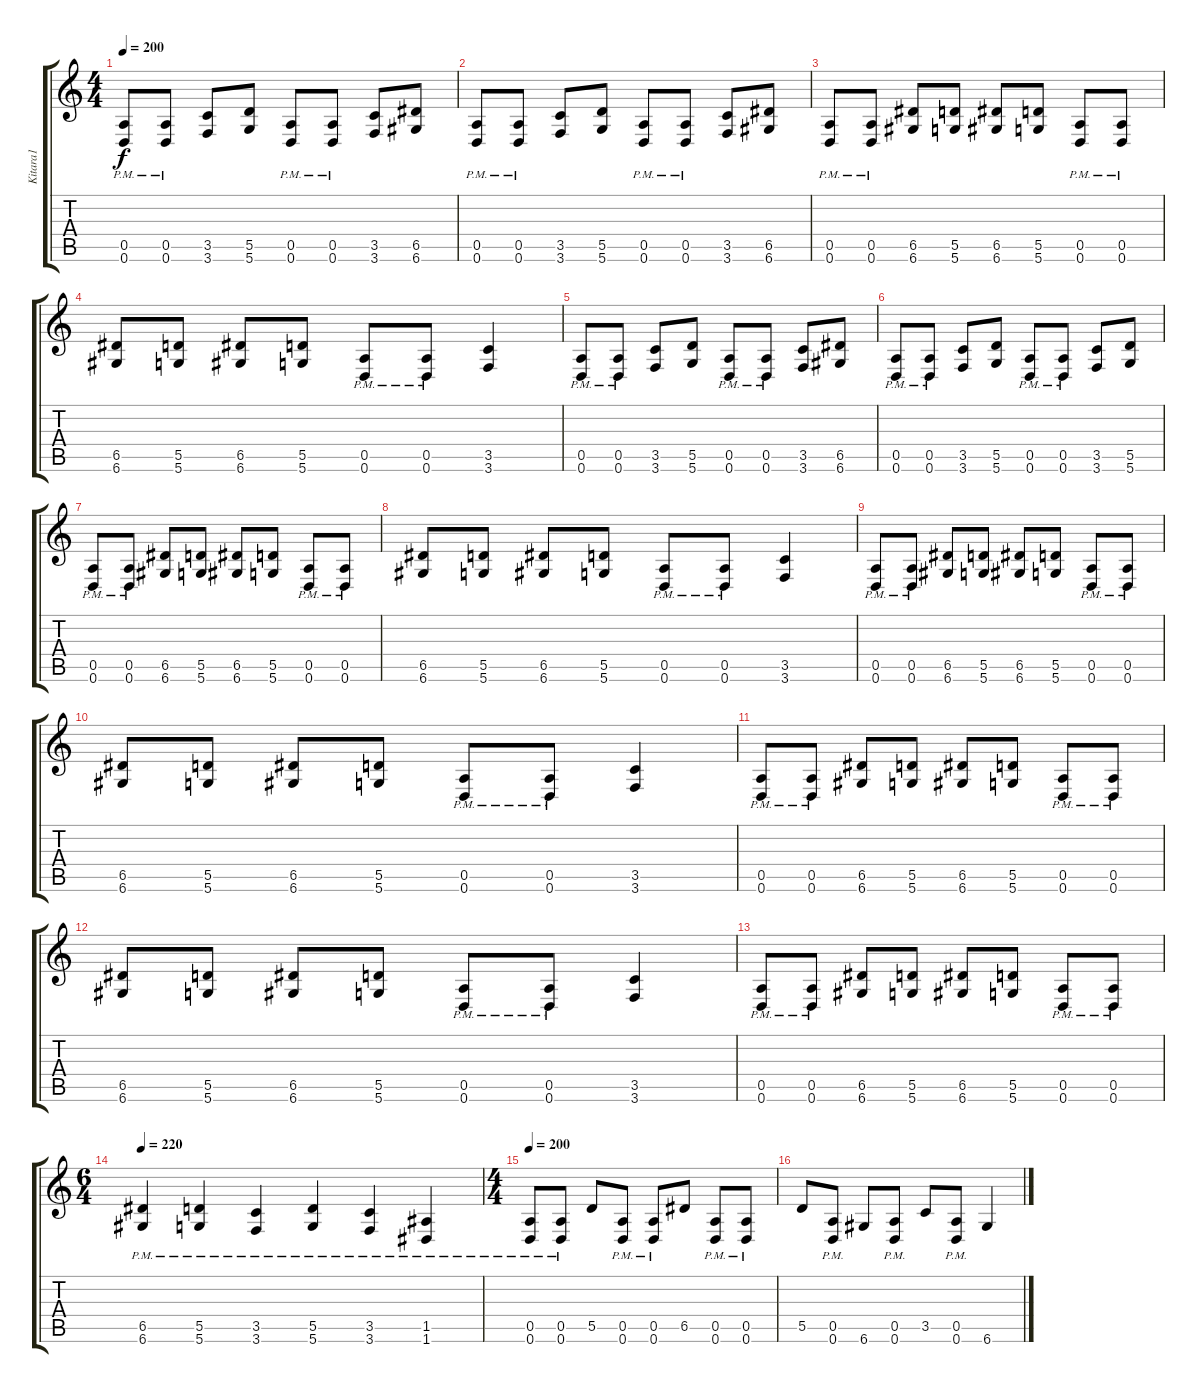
\track ("Kitara1" "Kitara1") {instrument distortionguitar}
\staff {score tabs}
\tuning (E4 B3 G3 D3 A2 D2) {hide}
\ts (4 4)
\tempo 200
\clef g2
\ks c
(0.5{pm} 0.6{pm}).8{dy f} (0.5{pm} 0.6{pm}).8 (3.5 3.6).8 (5.5 5.6).8 (0.5{pm} 0.6{pm}).8 (0.5{pm} 0.6{pm}).8 (3.5 3.6).8 (6.5 6.6).8 |
(0.5{pm} 0.6{pm}).8 (0.5{pm} 0.6{pm}).8 (3.5 3.6).8 (5.5 5.6).8 (0.5{pm} 0.6{pm}).8 (0.5{pm} 0.6{pm}).8 (3.5 3.6).8 (6.5 6.6).8 |
(0.5{pm} 0.6{pm}).8 (0.5{pm} 0.6{pm}).8 (6.5 6.6).8 (5.5 5.6).8 (6.5 6.6).8 (5.5 5.6).8 (0.5{pm} 0.6{pm}).8 (0.5{pm} 0.6{pm}).8 |
(6.5 6.6).8 (5.5 5.6).8 (6.5 6.6).8 (5.5 5.6).8 (0.5{pm} 0.6{pm}).8 (0.5{pm} 0.6{pm}).8 (3.5 3.6).4 |
(0.5{pm} 0.6{pm}).8 (0.5{pm} 0.6{pm}).8 (3.5 3.6).8 (5.5 5.6).8 (0.5{pm} 0.6{pm}).8 (0.5{pm} 0.6{pm}).8 (3.5 3.6).8 (6.5 6.6).8 |
(0.5{pm} 0.6{pm}).8 (0.5{pm} 0.6{pm}).8 (3.5 3.6).8 (5.5 5.6).8 (0.5{pm} 0.6{pm}).8 (0.5{pm} 0.6{pm}).8 (3.5 3.6).8 (5.5 5.6).8 |
(0.5{pm} 0.6{pm}).8 (0.5{pm} 0.6{pm}).8 (6.5 6.6).8 (5.5 5.6).8 (6.5 6.6).8 (5.5 5.6).8 (0.5{pm} 0.6{pm}).8 (0.5{pm} 0.6{pm}).8 |
(6.5 6.6).8 (5.5 5.6).8 (6.5 6.6).8 (5.5 5.6).8 (0.5{pm} 0.6{pm}).8 (0.5{pm} 0.6{pm}).8 (3.5 3.6).4 |
(0.5{pm} 0.6{pm}).8 (0.5{pm} 0.6{pm}).8 (6.5 6.6).8 (5.5 5.6).8 (6.5 6.6).8 (5.5 5.6).8 (0.5{pm} 0.6{pm}).8 (0.5{pm} 0.6{pm}).8 |
(6.5 6.6).8 (5.5 5.6).8 (6.5 6.6).8 (5.5 5.6).8 (0.5{pm} 0.6{pm}).8 (0.5{pm} 0.6{pm}).8 (3.5 3.6).4 |
(0.5{pm} 0.6{pm}).8 (0.5{pm} 0.6{pm}).8 (6.5 6.6).8 (5.5 5.6).8 (6.5 6.6).8 (5.5 5.6).8 (0.5{pm} 0.6{pm}).8 (0.5{pm} 0.6{pm}).8 |
(6.5 6.6).8 (5.5 5.6).8 (6.5 6.6).8 (5.5 5.6).8 (0.5{pm} 0.6{pm}).8 (0.5{pm} 0.6{pm}).8 (3.5 3.6).4 |
(0.5{pm} 0.6{pm}).8 (0.5{pm} 0.6{pm}).8 (6.5 6.6).8 (5.5 5.6).8 (6.5 6.6).8 (5.5 5.6).8 (0.5{pm} 0.6{pm}).8 (0.5{pm} 0.6{pm}).8 |
\ts (6 4)
\tempo 220
(6.5{pm} 6.6{pm}).4 (5.5{pm} 5.6{pm}).4 (3.5{pm} 3.6{pm}).4 (5.5{pm} 5.6{pm}).4 (3.5{pm} 3.6{pm}).4 (1.5{pm} 1.6{pm}).4 |
\ts (4 4)
\tempo 200
(0.5{pm} 0.6{pm}).8 (0.5{pm} 0.6{pm}).8 5.5.8 (0.5{pm} 0.6{pm}).8 (0.5{pm} 0.6{pm}).8 6.5.8 (0.5{pm} 0.6{pm}).8 (0.5{pm} 0.6{pm}).8 |
5.5.8 (0.5{pm} 0.6{pm}).8 6.6.8 (0.5{pm} 0.6{pm}).8 3.5.8 (0.5{pm} 0.6{pm}).8 6.6.4
